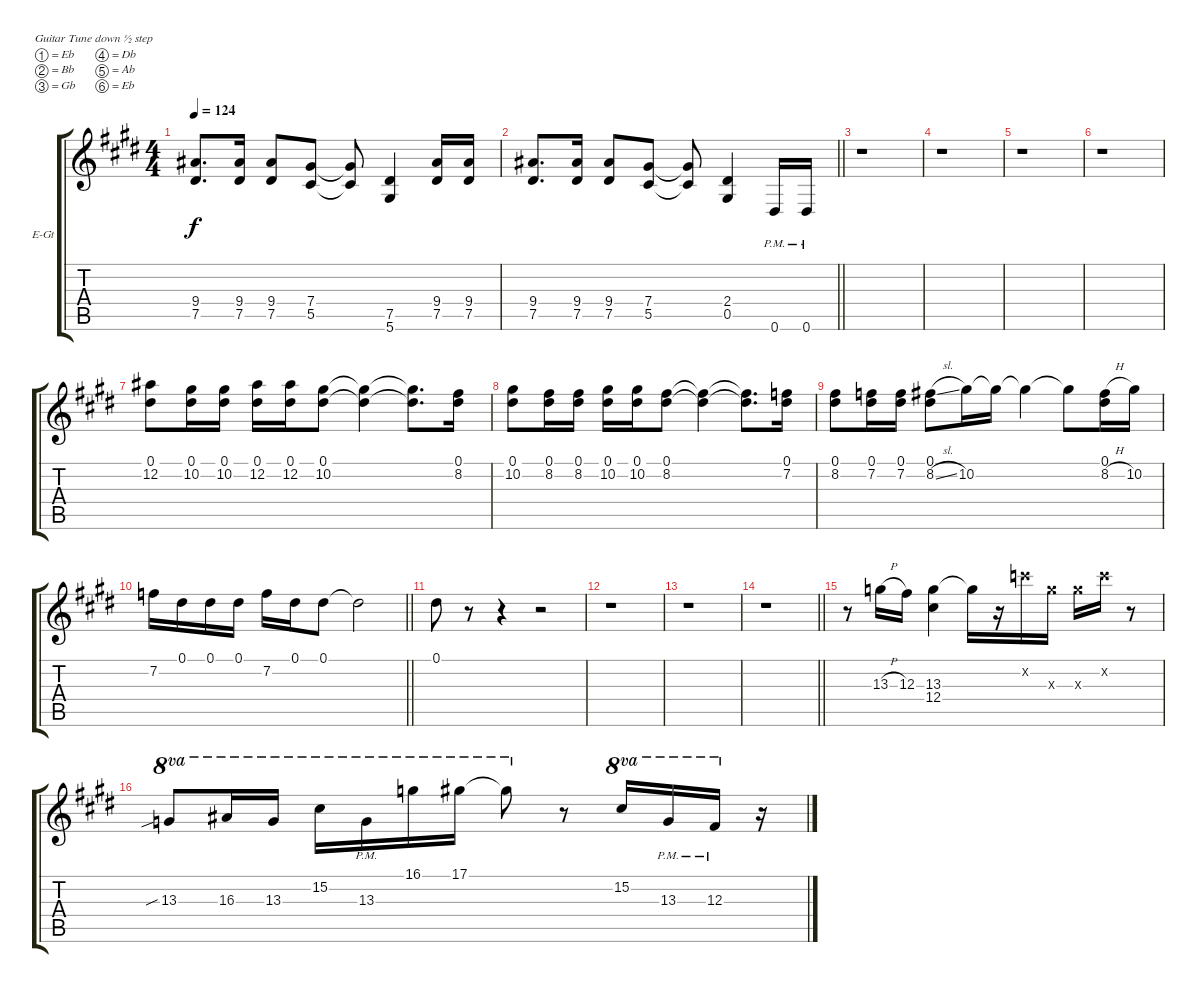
\bracketExtendMode groupsimilarinstruments
\firstSystemTrackNameOrientation horizontal
\otherSystemsTrackNameOrientation horizontal
\track ("Untitled" "E-Gt") {instrument distortionguitar}
\staff {score tabs}
\tuning (Eb4 Bb3 Gb3 Db3 Ab2 Eb2)
\ts (4 4)
\tempo 124
\clef g2
\ks c#minor
(9.4 7.5).8{d dy f} (9.4 7.5).16 (9.4 7.5).8 (7.4 5.5).8 (7.4{t} 5.5{t}).8 (7.5 5.6).4 (9.4 7.5).16 (9.4 7.5).16 |
\barLineRight lightlight
(9.4 7.5).8{d} (9.4 7.5).16 (9.4 7.5).8 (7.4 5.5).8 (7.4{t} 5.5{t}).8 (2.4 0.5).4 0.6{pm}.16 0.6{pm}.16 |
\section ("" " ")
r.1 |
r.1 |
r.1 |
r.1 |
(0.1 12.2).8 (0.1 10.2).16 (0.1 10.2).16 (0.1 12.2).16 (0.1 12.2).16 (0.1 10.2).8 (0.1{t} 10.2{t}).4 (0.1{t} 10.2{t}).8{d} (0.1 8.2).16 |
(0.1 10.2).8 (0.1 8.2).16 (0.1 8.2).16 (0.1 10.2).16 (0.1 10.2).16 (0.1 8.2).8 (0.1{t} 8.2{t}).4 (0.1{t} 8.2{t}).8{d} (0.1 7.2).16 |
(0.1 8.2).8 (0.1 7.2).16 (0.1 7.2).16 (0.1 8.2{sl}).8 10.2.16 10.2{t}.16 10.2{t}.4 10.2{t}.8 (0.1 8.2{h}).16 10.2.16 |
\barLineRight lightlight
7.2.16 0.1.16 0.1.16 0.1.16 7.2.16 0.1.16 0.1.8 0.1{t}.2 |
\section ("" " ")
0.1.8 r.8 r.4 r.2 |
r.1 |
r.1 |
\barLineRight lightlight
r.1 |
\section ("" " ")
r.8 13.3{h}.16 12.3.16 (13.3 12.4).4 13.3{t}.16 r.16 14.2{x}.16 13.3{x}.16 13.3{x}.16 14.2{x}.16 r.8 |
13.3{sib}.8{ot 8va} 16.3.16{ot 8va} 13.3.16{ot 8va} 15.2.16{ot 8va} 13.3{pm}.16{ot 8va} 16.1.16{ot 8va} 17.1.16{ot 8va} 17.1{t}.8{ot 8va} r.8 15.2.16{ot 8va} 13.3{pm}.16{ot 8va} 12.3{pm}.16{ot 8va} r.16
